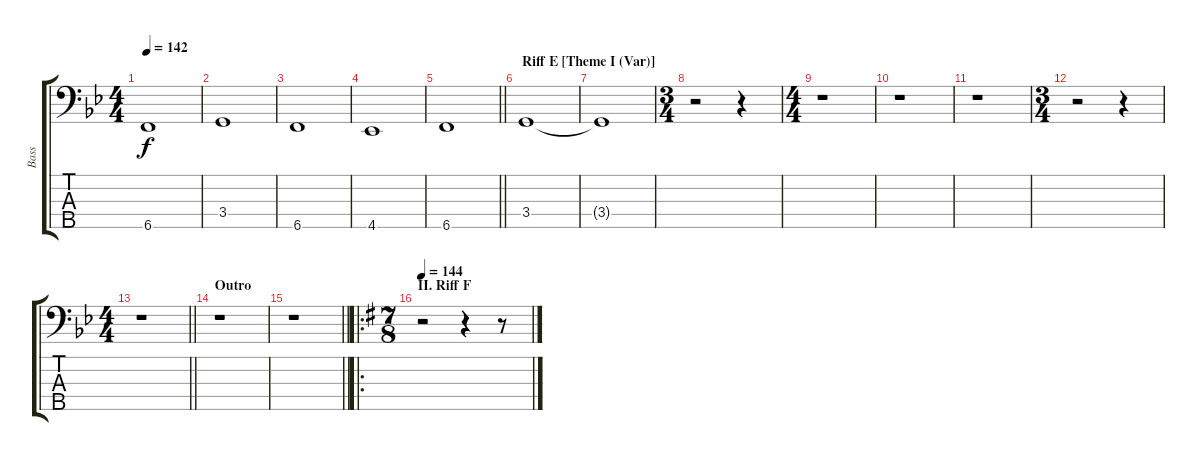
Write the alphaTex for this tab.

\track ("Bass" "Bass") {instrument electricbassfinger}
\staff {score tabs}
\tuning (G2 D2 A1 E1 B0) {hide}
\ts (4 4)
\tempo 142
\clef f4
\ks gminor
6.5.1{dy f} |
3.4.1 |
6.5.1 |
4.5.1 |
\barLineRight lightlight
6.5.1 |
\section ("" " Riff E [Theme I (Var)]")
3.4.1{volume 0} |
3.4{t}.1 |
\ts (3 4)
r.2 r.4 |
\ts (4 4)
r.1 |
r.1 |
r.1 |
\ts (3 4)
r.2 r.4 |
\ts (4 4)
\barLineRight lightlight
r.1 |
\section ("" "Outro")
r.1 |
\barLineRight lightlight
r.1 |
\ro
\ts (7 8)
\section ("" "II. Riff F")
\tempo 144
\ks eminor
r.2 r.4 r.8
